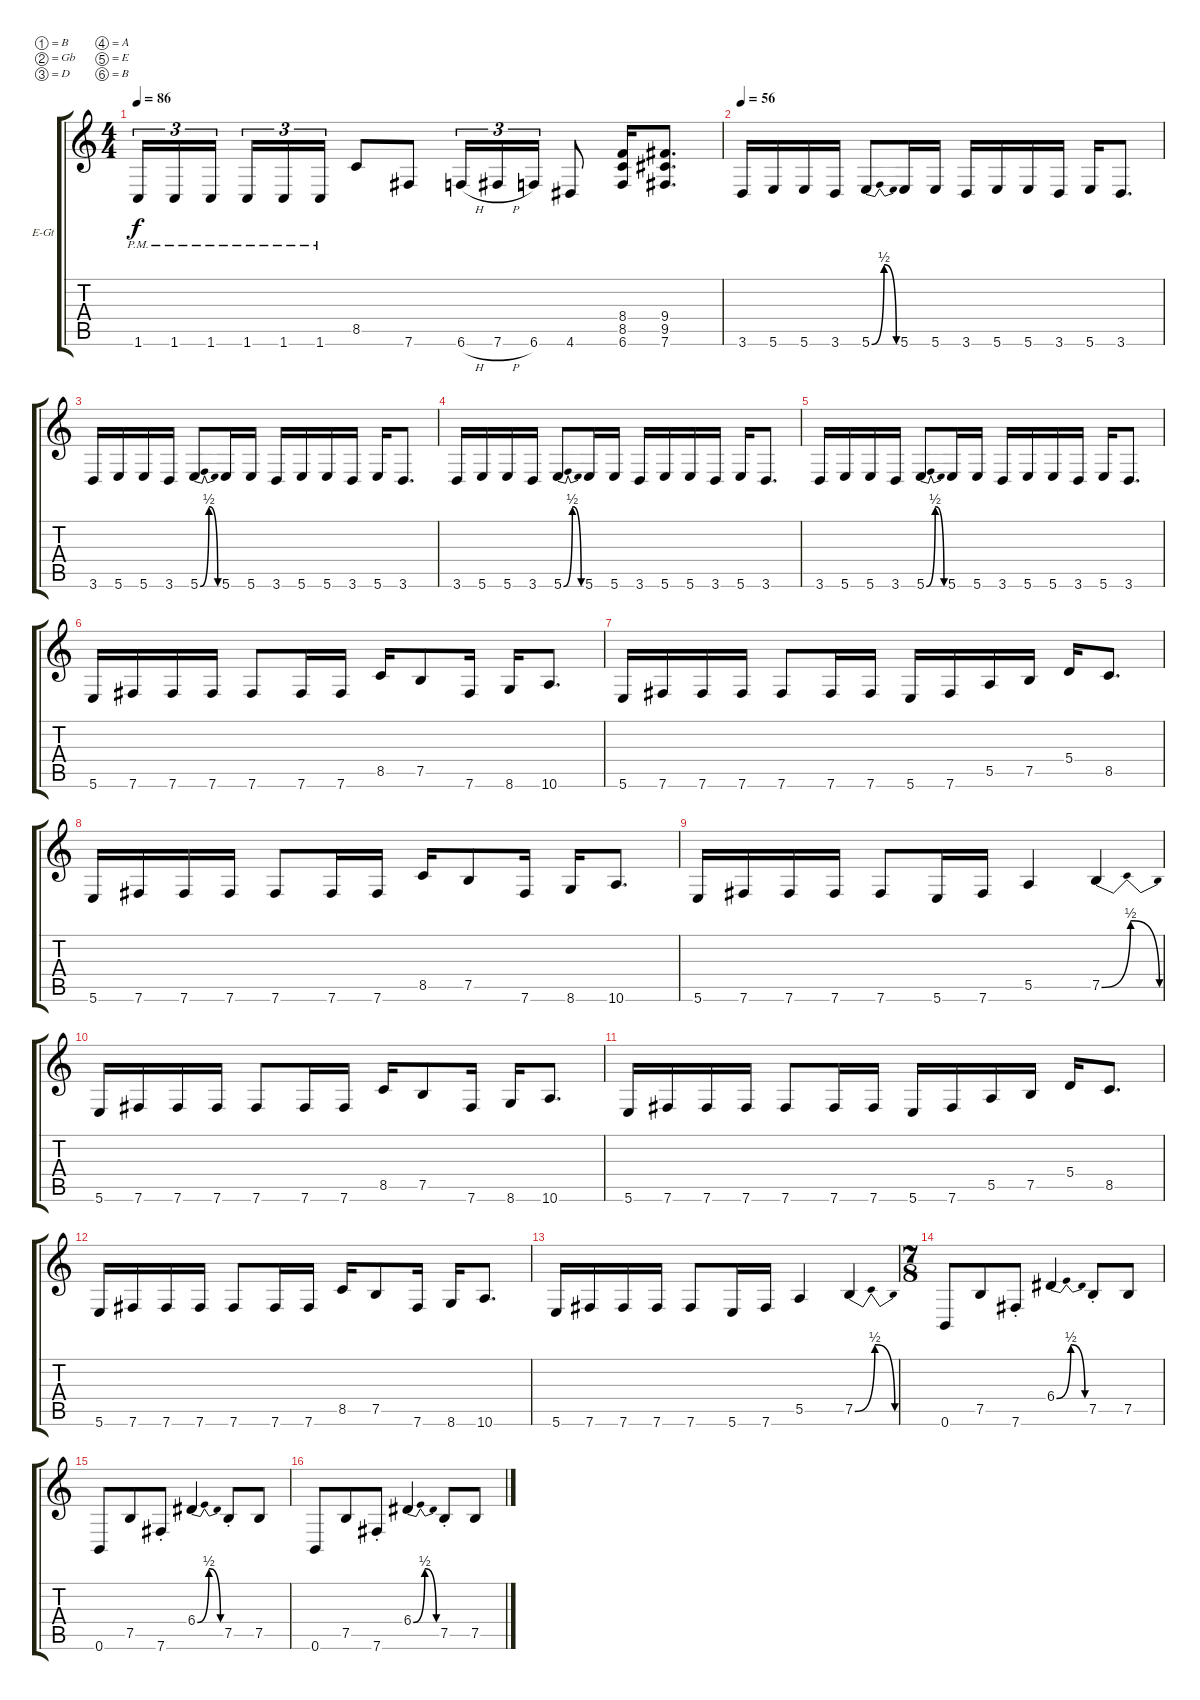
\bracketExtendMode groupsimilarinstruments
\firstSystemTrackNameOrientation horizontal
\otherSystemsTrackNameOrientation horizontal
\track ("Electric Guitar 1" "E-Gt") {instrument distortionguitar}
\staff {score tabs}
\tuning (B3 Gb3 D3 A2 E2 B1)
\ts (4 4)
\tempo 86
\clef g2
\ks c
1.6{pm}.16{tu (3 2) dy f} 1.6{pm}.16{tu (3 2)} 1.6{pm}.16{tu (3 2)} 1.6{pm}.16{tu (3 2)} 1.6{pm}.16{tu (3 2)} 1.6{pm}.16{tu (3 2)} 8.5.8 7.6.8 6.6{h}.16{tu (3 2)} 7.6{h}.16{tu (3 2)} 6.6.16{tu (3 2)} 4.6.8 (6.6 8.5 8.4).16 (7.6 9.4 9.5).8{d} |
\tempo 56
3.6.16 5.6.16 5.6.16 3.6.16 5.6{be (bendrelease 0 0 10.799999999999999 2 20.4 2 30 0)}.8 5.6.16 5.6.16 3.6.16 5.6.16 5.6.16 3.6.16 5.6.16 3.6.8{d} |
3.6.16 5.6.16 5.6.16 3.6.16 5.6{be (bendrelease 0 0 10.799999999999999 2 20.4 2 30 0)}.8 5.6.16 5.6.16 3.6.16 5.6.16 5.6.16 3.6.16 5.6.16 3.6.8{d} |
3.6.16 5.6.16 5.6.16 3.6.16 5.6{be (bendrelease 0 0 10.799999999999999 2 20.4 2 30 0)}.8 5.6.16 5.6.16 3.6.16 5.6.16 5.6.16 3.6.16 5.6.16 3.6.8{d} |
3.6.16 5.6.16 5.6.16 3.6.16 5.6{be (bendrelease 0 0 10.799999999999999 2 20.4 2 30 0)}.8 5.6.16 5.6.16 3.6.16 5.6.16 5.6.16 3.6.16 5.6.16 3.6.8{d} |
5.6.16 7.6.16 7.6.16 7.6.16 7.6.8 7.6.16 7.6.16 8.5.16 7.5.8 7.6.16 8.6.16 10.6.8{d} |
5.6.16 7.6.16 7.6.16 7.6.16 7.6.8 7.6.16 7.6.16 5.6.16 7.6.16 5.5.16 7.5.16 5.4.16 8.5.8{d} |
5.6.16 7.6.16 7.6.16 7.6.16 7.6.8 7.6.16 7.6.16 8.5.16 7.5.8 7.6.16 8.6.16 10.6.8{d} |
5.6.16 7.6.16 7.6.16 7.6.16 7.6.8 5.6.16 7.6.16 5.5.4 7.5{be (bendrelease 0.6 0 13.2 2 13.2 2 43.199999999999996 0)}.4 |
5.6.16 7.6.16 7.6.16 7.6.16 7.6.8 7.6.16 7.6.16 8.5.16 7.5.8 7.6.16 8.6.16 10.6.8{d} |
5.6.16 7.6.16 7.6.16 7.6.16 7.6.8 7.6.16 7.6.16 5.6.16 7.6.16 5.5.16 7.5.16 5.4.16 8.5.8{d} |
5.6.16 7.6.16 7.6.16 7.6.16 7.6.8 7.6.16 7.6.16 8.5.16 7.5.8 7.6.16 8.6.16 10.6.8{d} |
5.6.16 7.6.16 7.6.16 7.6.16 7.6.8 5.6.16 7.6.16 5.5.4 7.5{be (bendrelease 0.6 0 13.2 2 13.2 2 43.199999999999996 0)}.4 |
\ts (7 8)
0.6.8 7.5.8 7.6{st}.8 6.4{be (bendrelease 0 0 18 2 27.599999999999998 2 36 0)}.4 7.5{st}.8 7.5.8 |
0.6.8 7.5.8 7.6{st}.8 6.4{be (bendrelease 0 0 18 2 27.599999999999998 2 36 0)}.4 7.5{st}.8 7.5.8 |
0.6.8 7.5.8 7.6{st}.8 6.4{be (bendrelease 0 0 18 2 27.599999999999998 2 36 0)}.4 7.5{st}.8 7.5.8
